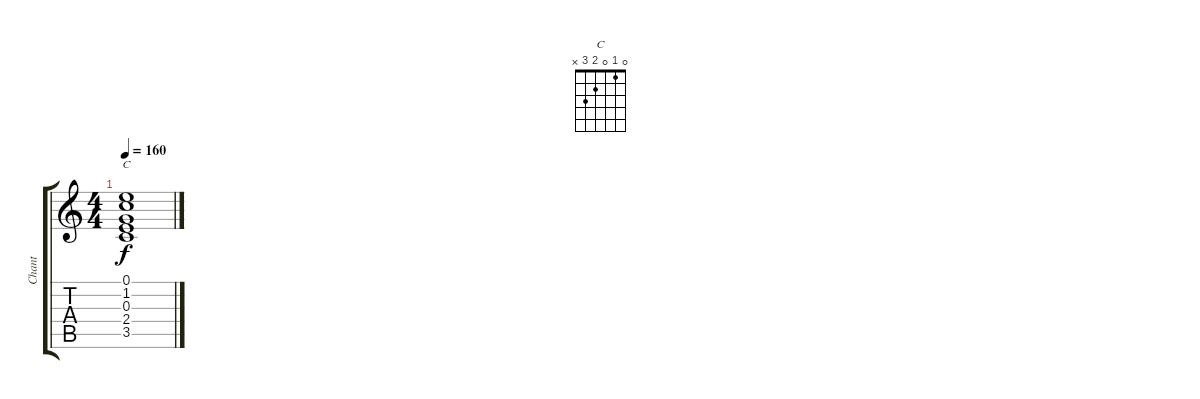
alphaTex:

\track ("Chant" "Chant") {instrument electricguitarjazz}
\staff {score tabs}
\tuning (E4 B3 G3 D3 A2 E2) {hide}
\chord ("C" 0 1 0 2 3 x)
\ts (4 4)
\tempo 160
\clef g2
\ks c
(0.1 1.2 0.3 2.4 3.5).1{ch "C" dy f}
